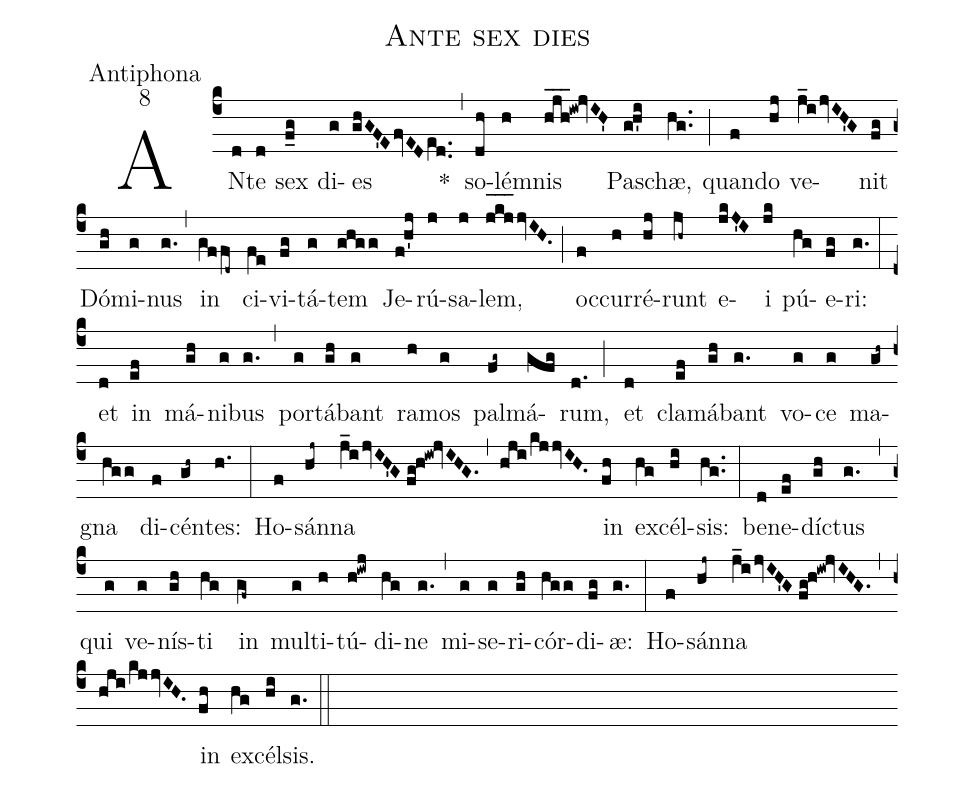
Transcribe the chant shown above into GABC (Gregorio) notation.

name:Ante sex dies;
office-part:Antiphona;
mode:8;
%%
(c4) AN(d)te(d) sex(f_g) di(g)es(ghGF'EfvEDe[ll:1]d..) *(,) so(dh)lém(h)nis(hjh___!iw!jvIH') Pas(gh'i)chæ,(hg..) (;) quan(f)do(hj) ve(j_ijvIH'G)nit(fg) Dó(gh)mi(g)nus(g.) (,) in(gffd~) ci(fe)vi(fg)tá(g)tem(ghgg) Je(f!h'j)rú(j)sa(j)lem,(j_[hl:1]k_[hl:1]j_[hl:1]jvIH.) (;) oc(f)cur(h)ré(hj)runt(jh~) e(jkJ'I)i(jk) pú(hg)e(fg)ri:(g.) (:)
et(d) in(ef) má(gh)ni(g)bus(g.) (,) por(g)tá(gh)bant(g) ra(h)mos(g) pal(fg~)má(gfg)rum,(d.) (;) et(d) cla(ef)má(gh)bant(g.) vo(g)ce(g) ma(gh~)gna(hgg) di(f)cén(gh~)tes:(h.) (:)
Ho(f)sán(hj~)na(j_ijvIH'G//fg!h!iw!jvIHG.) (,) (hji/kjjvIH.) in(fh) ex(hg)cél(hi)sis:(hg..) (:)
be(d)ne(ef)díc(gh)tus(g.) (,) qui(g) ve(g)nís(gh)ti(hg) in(gf~) mul(g)ti(h)tú(h!iwj)di(hg)ne(g.) (,) mi(g)se(g)ri(gh)cór(hgg)di(fg)æ:(g.) (:)
Ho(f)sán(hj~)na(j_ijvIH'G//fg!h!iw!jvIHG.) (,) (hji/kjjvIH.) in(fh) ex(hg)cél(hi)sis.(g.) (::)
